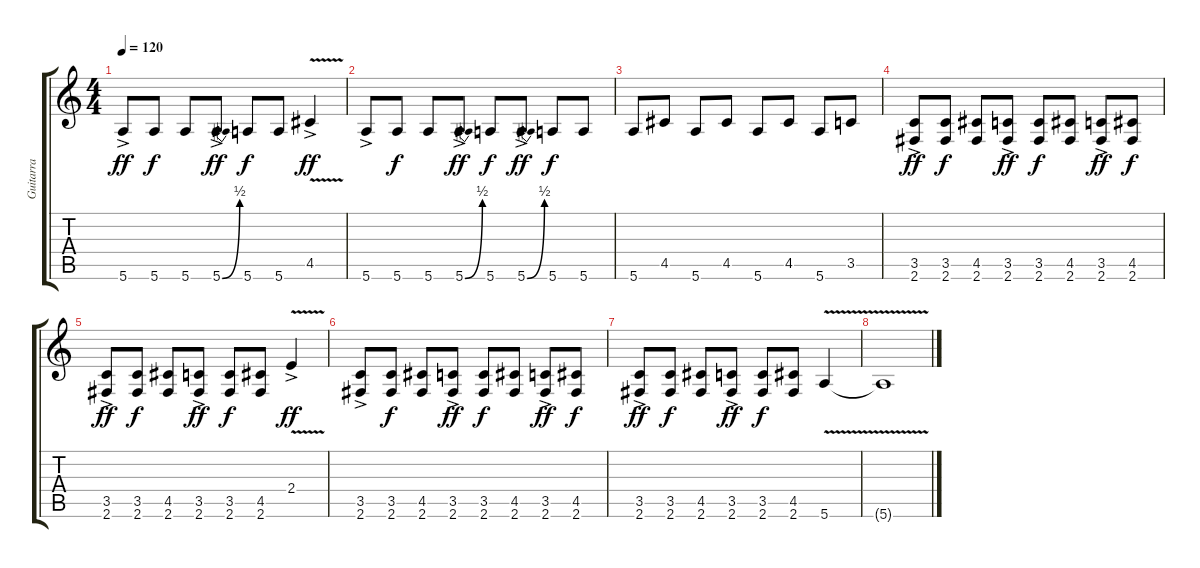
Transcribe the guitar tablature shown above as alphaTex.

\track ("Guitarra" "Guitarra") {instrument overdrivenguitar}
\staff {score tabs}
\tuning (E4 B3 G3 D3 A2 E2) {hide}
\ts (4 4)
\tempo 120
\clef g2
\ks c
5.6{ac}.8{dy ff} 5.6.8{dy f} 5.6.8 5.6{be (bend 0 0 60 2) ac}.8{dy ff} 5.6.8{dy f} 5.6.8 4.5{v ac}.4{dy ff} |
5.6{ac}.8 5.6.8{dy f} 5.6.8 5.6{be (bend 0 0 60 2) ac}.8{dy ff} 5.6.8{dy f} 5.6{be (bend 0 0 60 2) ac}.8{dy ff} 5.6.8{dy f} 5.6.8 |
5.6.8 4.5.8 5.6.8 4.5.8 5.6.8 4.5.8 5.6.8 3.5.8 |
(3.5 2.6{ac}).8{dy ff} (3.5 2.6).8{dy f} (4.5 2.6).8 (3.5 2.6{ac}).8{dy ff} (3.5 2.6).8{dy f} (4.5 2.6).8 (3.5 2.6{ac}).8{dy ff} (4.5 2.6).8{dy f} |
(3.5 2.6{ac}).8{dy ff} (3.5 2.6).8{dy f} (4.5 2.6).8 (3.5 2.6{ac}).8{dy ff} (3.5 2.6).8{dy f} (4.5 2.6).8 2.4{v ac}.4{dy ff} |
(3.5 2.6{ac}).8 (3.5 2.6).8{dy f} (4.5 2.6).8 (3.5 2.6{ac}).8{dy ff} (3.5 2.6).8{dy f} (4.5 2.6).8 (3.5 2.6{ac}).8{dy ff} (4.5 2.6).8{dy f} |
(3.5 2.6{ac}).8{dy ff} (3.5 2.6).8{dy f} (4.5 2.6).8 (3.5 2.6{ac}).8{dy ff} (3.5 2.6).8{dy f} (4.5 2.6).8 5.6{v}.4 |
5.6{t}.1
